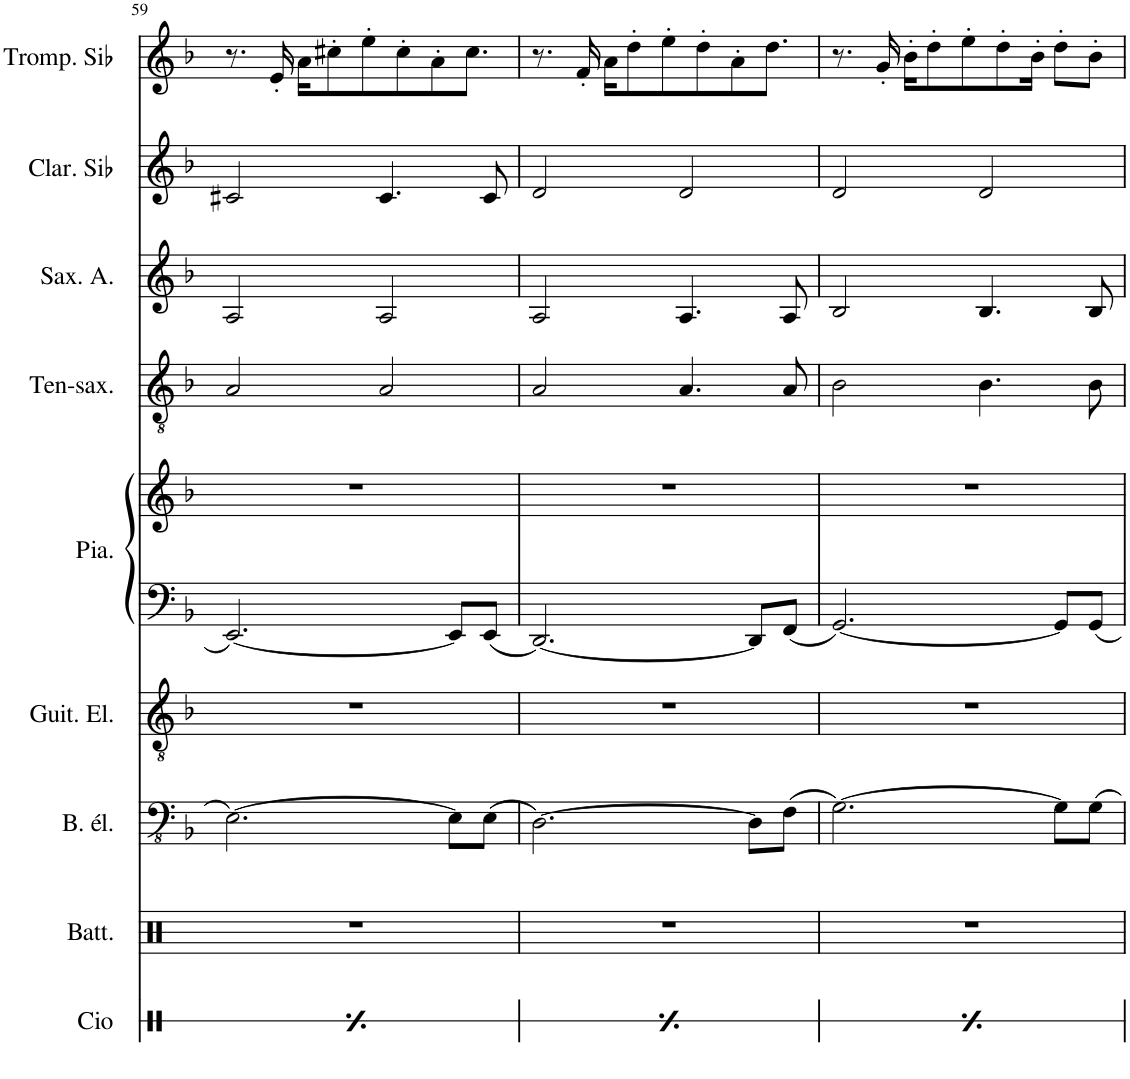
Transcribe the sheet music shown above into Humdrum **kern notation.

**kern	**kern	**kern	**kern	**kern	**kern	**kern	**kern	**kern	**kern	**kern
*part10	*part9	*part8	*part7	*part6	*part5	*part5	*part4	*part3	*part2	*part1
*staff11	*staff10	*staff9	*staff8	*staff7	*staff6	*staff5	*staff4	*staff3	*staff2	*staff1
*I"Congas	*I"Batterie	*I"Trombon	*I"Basse électrique	*I"Guitare électrique	*I"Piano	*	*I"Tenorsaxofon	*I"Saxophone Alto	*I"Clarinette en Sib	*I"Trompette en Sib
*	*I'Batt.	*I'Tbn.	*I'B. él.	*I'Guit. El.	*I'Pia.	*	*I'Ten-sax.	*I'Sax. A.	*I'Clar. Sib	*I'Tromp. Sib
!!LO:PB:g=z
*clefX	*clefX	*clefF4	*clefFv4	*clefGv2	*clefF4	*clefG2	*clefGv2	*clefG2	*clefG2	*clefG2
*	*	*	*	*	*	*	*Trd8c14	*Trd5c9	*Trd1c2	*Trd1c2
*k[]	*k[]	*k[b-]	*k[b-]	*k[b-]	*k[b-]	*k[b-]	*k[b-]	*k[b-]	*k[b-]	*k[b-]
*M4/4	*M4/4	*M4/4	*M4/4	*M4/4	*M4/4	*M4/4	*M4/4	*M4/4	*M4/4	*M4/4
=59	=59	=59	=59	=59	=59	=59	=59	=59	=59	=59
16Rd/LL	1r	[2.E	[2.EE\	1r	[2.EE/	1r	2A/	2A/	2c#X/	8.r
16Re/	.	.	.	.	.	.	.	.	.	.
16Rf/	.	.	.	.	.	.	.	.	.	.
16Rd/JJ	.	.	.	.	.	.	.	.	.	16e'/
16Re/LL	.	.	.	.	.	.	.	.	.	16a\KL
16Rd/	.	.	.	.	.	.	.	.	.	8cc#X'\
16Rf/	.	.	.	.	.	.	.	.	.	.
16Re/JJ	.	.	.	.	.	.	.	.	.	8ee'\
16Rd/LL	.	.	.	.	.	.	2A/	2A/	4.c#/	.
16Rd/	.	.	.	.	.	.	.	.	.	8cc#'\
16Rf/	.	.	.	.	.	.	.	.	.	.
16Rd/JJ	.	.	.	.	.	.	.	.	.	8a'\
16Re/LL	.	8E\L]	8EE\L]	.	8EE/L]	.	.	.	.	.
16Rd/	.	.	.	.	.	.	.	.	.	8.cc#\J
16Rf/	.	(8E\J	(8EE\J	.	8EE/J	.	.	.	8c#/	.
16Rd/JJ	.	.	.	.	.	.	.	.	.	.
=60	=60	=60	=60	=60	=60	=60	=60	=60	=60	=60
16Rd/LL	1r	[2.D)	[2.DD\)	1r	[2.DD/	1r	2A/	2A/	2d/	8.r
16Re/	.	.	.	.	.	.	.	.	.	.
16Rf/	.	.	.	.	.	.	.	.	.	.
16Rd/JJ	.	.	.	.	.	.	.	.	.	16f'/
16Re/LL	.	.	.	.	.	.	.	.	.	16a\KL
16Rd/	.	.	.	.	.	.	.	.	.	8dd'\
16Rf/	.	.	.	.	.	.	.	.	.	.
16Re/JJ	.	.	.	.	.	.	.	.	.	8ee'\
16Rd/LL	.	.	.	.	.	.	4.A/	4.A/	2d/	.
16Rd/	.	.	.	.	.	.	.	.	.	8dd'\
16Rf/	.	.	.	.	.	.	.	.	.	.
16Rd/JJ	.	.	.	.	.	.	.	.	.	8a'\
16Re/LL	.	8D\L]	8DD\L]	.	8DD/L]	.	.	.	.	.
16Rd/	.	.	.	.	.	.	.	.	.	8.dd\J
16Rf/	.	(8F\J	(8FF\J	.	8FF/J	.	8A/	8A/	.	.
16Rd/JJ	.	.	.	.	.	.	.	.	.	.
=61	=61	=61	=61	=61	=61	=61	=61	=61	=61	=61
16Rd/LL	1r	[2.G)	[2.GG\)	1r	[2.GG/	1r	2B-\	2B-/	2d/	8.r
16Re/	.	.	.	.	.	.	.	.	.	.
16Rf/	.	.	.	.	.	.	.	.	.	.
16Rd/JJ	.	.	.	.	.	.	.	.	.	16g'/
16Re/LL	.	.	.	.	.	.	.	.	.	16b-'\KL
16Rd/	.	.	.	.	.	.	.	.	.	8dd'\
16Rf/	.	.	.	.	.	.	.	.	.	.
16Re/JJ	.	.	.	.	.	.	.	.	.	8ee'\
16Rd/LL	.	.	.	.	.	.	4.B-\	4.B-/	2d/	.
16Rd/	.	.	.	.	.	.	.	.	.	8dd'\
16Rf/	.	.	.	.	.	.	.	.	.	.
16Rd/JJ	.	.	.	.	.	.	.	.	.	16b-'\Jk
16Re/LL	.	8G\L]	8GG\L]	.	8GG/L]	.	.	.	.	8dd'\L
16Rd/	.	.	.	.	.	.	.	.	.	.
16Rf/	.	8G\J	8GG\J	.	8GG/J	.	8B-\	8B-/	.	8b-'\J
16Rd/JJ	.	.	.	.	.	.	.	.	.	.
=	=	=	=	=	=	=	=	=	=	=
*-	*-	*-	*-	*-	*-	*-	*-	*-	*-	*-
